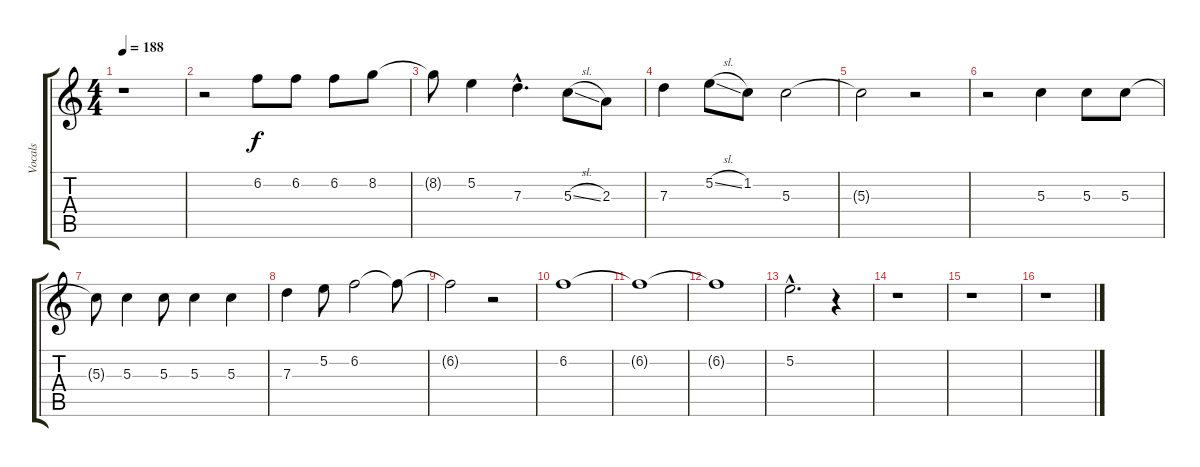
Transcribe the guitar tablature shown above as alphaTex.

\track ("Vocals" "Vocals") {instrument distortionguitar}
\staff {score tabs}
\tuning (E4 B3 G3 D3 A2 E2) {hide}
\ts (4 4)
\tempo 188
\clef g2
\ks c
r.1{dy f} |
r.2 6.2.8 6.2.8 6.2.8 8.2.8 |
8.2{t}.8 5.2.4 7.3{hac}.4{d} 5.3{sl}.8 2.3.8 |
7.3.4 5.2{sl}.8 1.2.8 5.3.2 |
5.3{t}.2 r.2 |
r.2 5.3.4 5.3.8 5.3.8 |
5.3{t}.8 5.3.4 5.3.8 5.3.4 5.3.4 |
7.3.4 5.2.8 6.2.2 6.2{t}.8 |
6.2{t}.2 r.2 |
6.2.1 |
6.2{t}.1 |
6.2{t}.1 |
5.2{hac}.2{d} r.4 |
r.1 |
r.1 |
r.1
